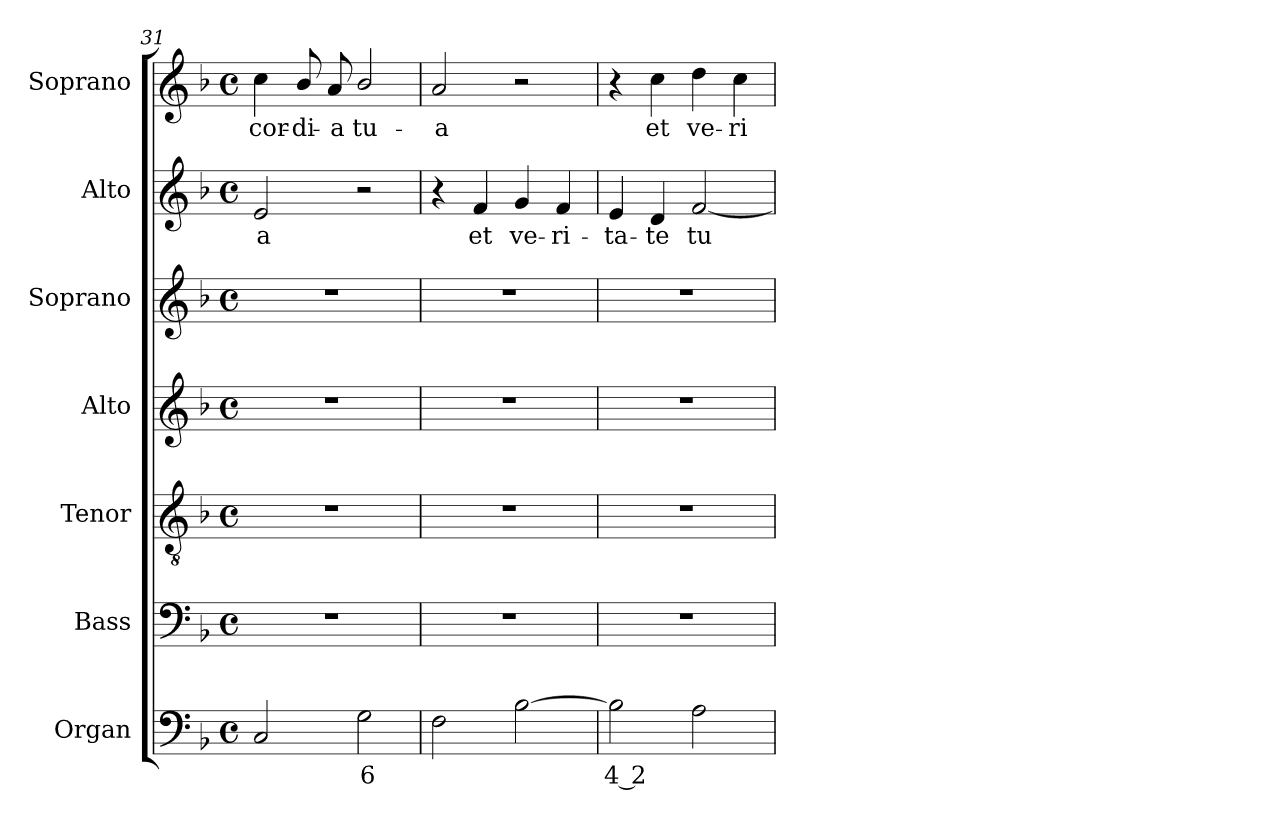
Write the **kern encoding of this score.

**kern	**text	**kern	**kern	**kern	**kern	**kern	**text	**kern	**text
*part7	*part7	*part6	*part5	*part4	*part3	*part2	*part2	*part1	*part1
*staff7	*staff7	*staff6	*staff5	*staff4	*staff3	*staff2	*staff2	*staff1	*staff1
*I"Organ	*	*I"Bass	*I"Tenor	*I"Alto	*I"Soprano	*I"Alto	*	*I"Soprano	*
*I'Org.	*	*I'B.	*I'T.	*I'A.	*I'S.	*I'A.	*	*I'S.	*
*clefF4	*	*clefF4	*clefGv2	*clefG2	*clefG2	*clefG2	*	*clefG2	*
*	*	*	*ITrd7c12	*	*	*	*	*	*
*k[b-]	*	*k[b-]	*k[b-]	*k[b-]	*k[b-]	*k[b-]	*	*k[b-]	*
*F:	*	*F:	*F:	*F:	*F:	*F:	*	*F:	*
*M4/4	*	*M4/4	*M4/4	*M4/4	*M4/4	*M4/4	*	*M4/4	*
*met(c)	*	*met(c)	*met(c)	*met(c)	*met(c)	*met(c)	*	*met(c)	*
=31	=31	=31	=31	=31	=31	=31	=31	=31	=31
!	!	!	!	!	!	!	!LO:LY:b:color=#000000	!	!
!	!	!	!	!	!	!	!	!	!LO:LY:b:color=#000000
2Ci/	.	1r	1r	1r	1r	2ei/	-a	4cci\	-cor-
!	!	!	!	!	!	!	!	!	!LO:LY:b:color=#000000
.	.	.	.	.	.	.	.	8b-i/	-di-
!	!	!	!	!	!	!	!	!	!LO:LY:b:color=#000000
.	.	.	.	.	.	.	.	8ai/	-a
!	!LO:LY:b:color=#000000	!	!	!	!	!	!	!	!
!	!	!	!	!	!	!	!	!	!LO:LY:b:color=#000000
2Gi\	6	.	.	.	.	2r	.	2b-i/	tu-
=32	=32	=32	=32	=32	=32	=32	=32	=32	=32
!	!	!	!	!	!	!	!	!	!LO:LY:b:color=#000000
2Fi\	.	1r	1r	1r	1r	4r	.	2ai/	-a
!	!	!	!	!	!	!	!LO:LY:b:color=#000000	!	!
.	.	.	.	.	.	4fi/	et	.	.
!	!	!	!	!	!	!	!LO:LY:b:color=#000000	!	!
[2B-i\	.	.	.	.	.	4gi/	ve-	2r	.
!	!	!	!	!	!	!	!LO:LY:b:color=#000000	!	!
.	.	.	.	.	.	4fi/	-ri-	.	.
=33	=33	=33	=33	=33	=33	=33	=33	=33	=33
!	!LO:LY:b:color=#000000	!	!	!	!	!	!	!	!
!	!	!	!	!	!	!	!LO:LY:b:color=#000000	!	!
2B-i\]	4 2	1r	1r	1r	1r	4ei/	-ta-	4r	.
!	!	!	!	!	!	!	!LO:LY:b:color=#000000	!	!
!	!	!	!	!	!	!	!	!	!LO:LY:b:color=#000000
.	.	.	.	.	.	4di/	-te	4cci\	et
!	!	!	!	!	!	!	!LO:LY:b:color=#000000	!	!
!	!	!	!	!	!	!	!	!	!LO:LY:b:color=#000000
2Ai\	.	.	.	.	.	[2fi/	tu-	4ddi\	ve-
!	!	!	!	!	!	!	!	!	!LO:LY:b:color=#000000
.	.	.	.	.	.	.	.	4cci\	-ri-
=	=	=	=	=	=	=	=	=	=
*-	*-	*-	*-	*-	*-	*-	*-	*-	*-
